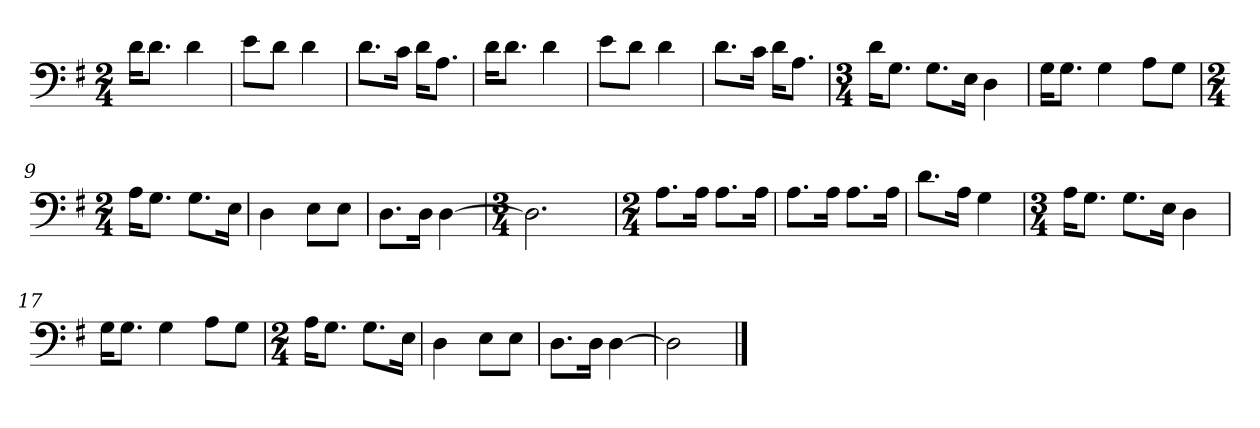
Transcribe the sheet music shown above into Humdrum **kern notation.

**kern
*part1
*staff1
*clefF4
*k[f#]
*G:
*M2/4
*MM108
=1
16d\KL
8.d\J
4d\
=2
8e\L
8d\J
4d\
=3
8.d\L
16c\Jk
16d\KL
8.A\J
=4
16d\KL
8.d\J
4d\
=5
8e\L
8d\J
4d\
=6
8.d\L
16c\Jk
16d\KL
8.A\J
=7
*M3/4
16d\KL
8.G\J
8.G\L
16E\Jk
4D\
=8
16G\KL
8.G\J
4G\
8A\L
8G\J
!!LO:LB:g=z
=9
*M2/4
16A\KL
8.G\J
8.G\L
16E\Jk
=10
4D\
8E\L
8E\J
=11
8.D\L
16D\Jk
[4D\
=12
*M3/4
2.D\]
=13
*M2/4
8.A\L
16A\Jk
8.A\L
16A\Jk
=14
8.A\L
16A\Jk
8.A\L
16A\Jk
=15
8.d\L
16A\Jk
4G\
=16
*M3/4
16A\KL
8.G\J
8.G\L
16E\Jk
4D\
=17
16G\KL
8.G\J
4G\
8A\L
8G\J
!!LO:LB:g=z
=18
*M2/4
16A\KL
8.G\J
8.G\L
16E\Jk
=19
4D\
8E\L
8E\J
=20
8.D\L
16D\Jk
[4D\
=21
2D\]
==
*-
